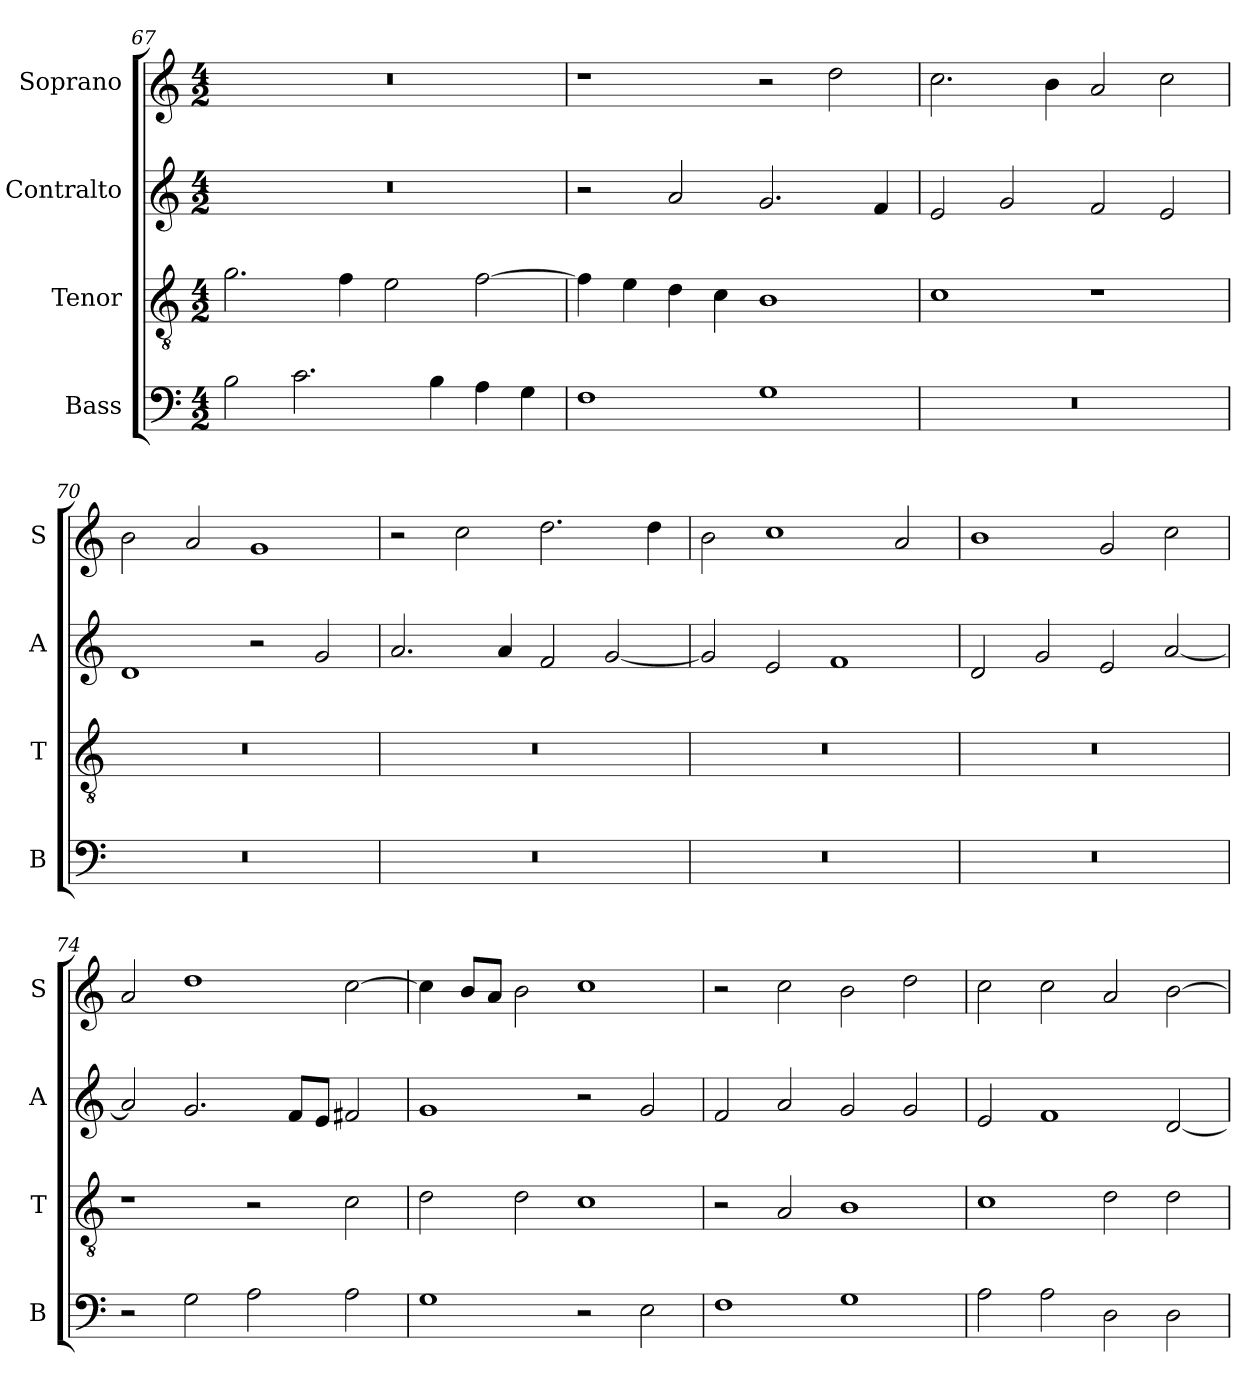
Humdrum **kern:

**kern	**kern	**kern	**kern
*part4	*part3	*part2	*part1
*staff4	*staff3	*staff2	*staff1
*I"Bass	*I"Tenor	*I"Contralto	*I"Soprano
*I'B	*I'T	*I'A	*I'S
*clefF4	*clefGv2	*clefG2	*clefG2
*k[]	*k[]	*k[]	*k[]
*G:mix	*G:mix	*G:mix	*G:mix
*M4/2	*M4/2	*M4/2	*M4/2
=67	=67	=67	=67
2B	2.g	0r	0r
2.c	.	.	.
.	4f	.	.
.	2e	.	.
4B	.	.	.
4A	[2f	.	.
4G	.	.	.
=68	=68	=68	=68
1F	4f]	2r	1r
.	4e	.	.
.	4d	2a	.
.	4c	.	.
1G	1B	2.g	2r
.	.	.	2dd
.	.	4f	.
=69	=69	=69	=69
0r	1c	2e	2.cc
.	.	2g	.
.	.	.	4b
.	1r	2f	2a
.	.	2e	2cc
=70	=70	=70	=70
0r	0r	1d	2b
.	.	.	2a
.	.	2r	1g
.	.	2g	.
=71	=71	=71	=71
0r	0r	2.a	2r
.	.	.	2cc
.	.	4a	.
.	.	2f	2.dd
.	.	[2g	.
.	.	.	4dd
=72	=72	=72	=72
0r	0r	2g]	2b
.	.	2e	1cc
.	.	1f	.
.	.	.	2a
=73	=73	=73	=73
0r	0r	2d	1b
.	.	2g	.
.	.	2e	2g
.	.	[2a	2cc
=74	=74	=74	=74
2r	1r	2a]	2a
2G	.	2.g	1dd
2A	2r	.	.
.	.	8f/L	.
.	.	8e/J	.
2A	2c	2f#X	[2cc
=75	=75	=75	=75
1G	2d	1g	4cc]
.	.	.	8b/L
.	.	.	8a/J
.	2d	.	2b
2r	1c	2r	1cc
2E	.	2g	.
=76	=76	=76	=76
1F	2r	2f	2r
.	2A	2a	2cc
1G	1B	2g	2b
.	.	2g	2dd
=77	=77	=77	=77
2A	1c	2e	2cc
2A	.	1f	2cc
2D	2d	.	2a
2D	2d	[2d	[2b
=	=	=	=
*-	*-	*-	*-
